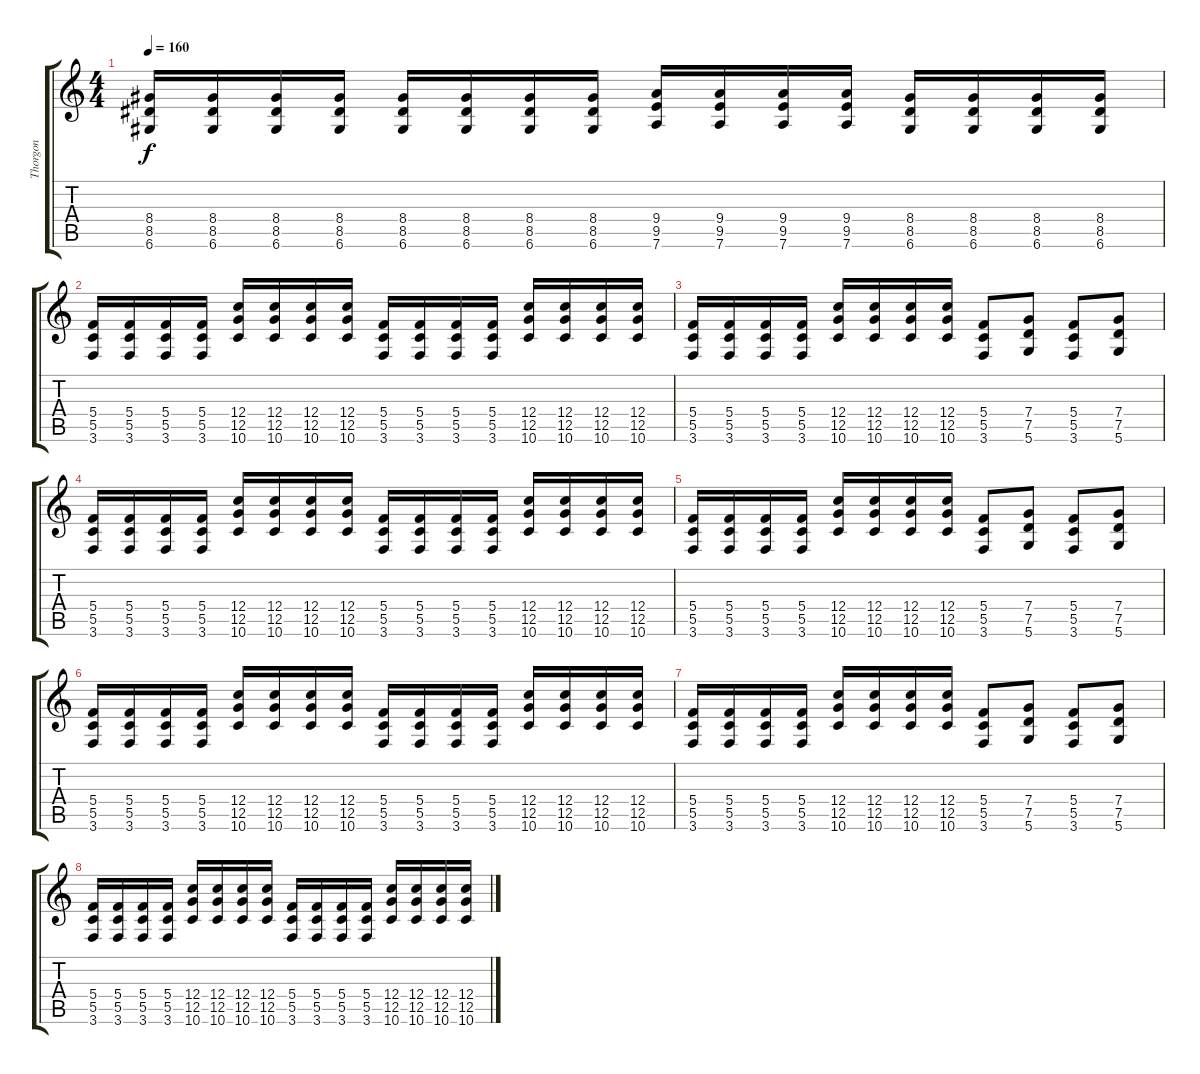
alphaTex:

\track ("Thorgon" "Thorgon") {instrument distortionguitar}
\staff {score tabs}
\tuning (D4 A3 F3 C3 G2 D2) {hide}
\ts (4 4)
\tempo 160
\clef g2
\ks c
(8.4 8.5 6.6).16{dy f} (8.4 8.5 6.6).16 (8.4 8.5 6.6).16 (8.4 8.5 6.6).16 (8.4 8.5 6.6).16 (8.4 8.5 6.6).16 (8.4 8.5 6.6).16 (8.4 8.5 6.6).16 (9.4 9.5 7.6).16 (9.4 9.5 7.6).16 (9.4 9.5 7.6).16 (9.4 9.5 7.6).16 (8.4 8.5 6.6).16 (8.4 8.5 6.6).16 (8.4 8.5 6.6).16 (8.4 8.5 6.6).16 |
(5.4 5.5 3.6).16 (5.4 5.5 3.6).16 (5.4 5.5 3.6).16 (5.4 5.5 3.6).16 (12.4 12.5 10.6).16 (12.4 12.5 10.6).16 (12.4 12.5 10.6).16 (12.4 12.5 10.6).16 (5.4 5.5 3.6).16 (5.4 5.5 3.6).16 (5.4 5.5 3.6).16 (5.4 5.5 3.6).16 (12.4 12.5 10.6).16 (12.4 12.5 10.6).16 (12.4 12.5 10.6).16 (12.4 12.5 10.6).16 |
(5.4 5.5 3.6).16 (5.4 5.5 3.6).16 (5.4 5.5 3.6).16 (5.4 5.5 3.6).16 (12.4 12.5 10.6).16 (12.4 12.5 10.6).16 (12.4 12.5 10.6).16 (12.4 12.5 10.6).16 (5.4 5.5 3.6).8 (7.4 7.5 5.6).8 (5.4 5.5 3.6).8 (7.4 7.5 5.6).8 |
(5.4 5.5 3.6).16 (5.4 5.5 3.6).16 (5.4 5.5 3.6).16 (5.4 5.5 3.6).16 (12.4 12.5 10.6).16 (12.4 12.5 10.6).16 (12.4 12.5 10.6).16 (12.4 12.5 10.6).16 (5.4 5.5 3.6).16 (5.4 5.5 3.6).16 (5.4 5.5 3.6).16 (5.4 5.5 3.6).16 (12.4 12.5 10.6).16 (12.4 12.5 10.6).16 (12.4 12.5 10.6).16 (12.4 12.5 10.6).16 |
(5.4 5.5 3.6).16 (5.4 5.5 3.6).16 (5.4 5.5 3.6).16 (5.4 5.5 3.6).16 (12.4 12.5 10.6).16 (12.4 12.5 10.6).16 (12.4 12.5 10.6).16 (12.4 12.5 10.6).16 (5.4 5.5 3.6).8 (7.4 7.5 5.6).8 (5.4 5.5 3.6).8 (7.4 7.5 5.6).8 |
(5.4 5.5 3.6).16 (5.4 5.5 3.6).16 (5.4 5.5 3.6).16 (5.4 5.5 3.6).16 (12.4 12.5 10.6).16 (12.4 12.5 10.6).16 (12.4 12.5 10.6).16 (12.4 12.5 10.6).16 (5.4 5.5 3.6).16 (5.4 5.5 3.6).16 (5.4 5.5 3.6).16 (5.4 5.5 3.6).16 (12.4 12.5 10.6).16 (12.4 12.5 10.6).16 (12.4 12.5 10.6).16 (12.4 12.5 10.6).16 |
(5.4 5.5 3.6).16 (5.4 5.5 3.6).16 (5.4 5.5 3.6).16 (5.4 5.5 3.6).16 (12.4 12.5 10.6).16 (12.4 12.5 10.6).16 (12.4 12.5 10.6).16 (12.4 12.5 10.6).16 (5.4 5.5 3.6).8 (7.4 7.5 5.6).8 (5.4 5.5 3.6).8 (7.4 7.5 5.6).8 |
(5.4 5.5 3.6).16 (5.4 5.5 3.6).16 (5.4 5.5 3.6).16 (5.4 5.5 3.6).16 (12.4 12.5 10.6).16 (12.4 12.5 10.6).16 (12.4 12.5 10.6).16 (12.4 12.5 10.6).16 (5.4 5.5 3.6).16 (5.4 5.5 3.6).16 (5.4 5.5 3.6).16 (5.4 5.5 3.6).16 (12.4 12.5 10.6).16 (12.4 12.5 10.6).16 (12.4 12.5 10.6).16 (12.4 12.5 10.6).16
